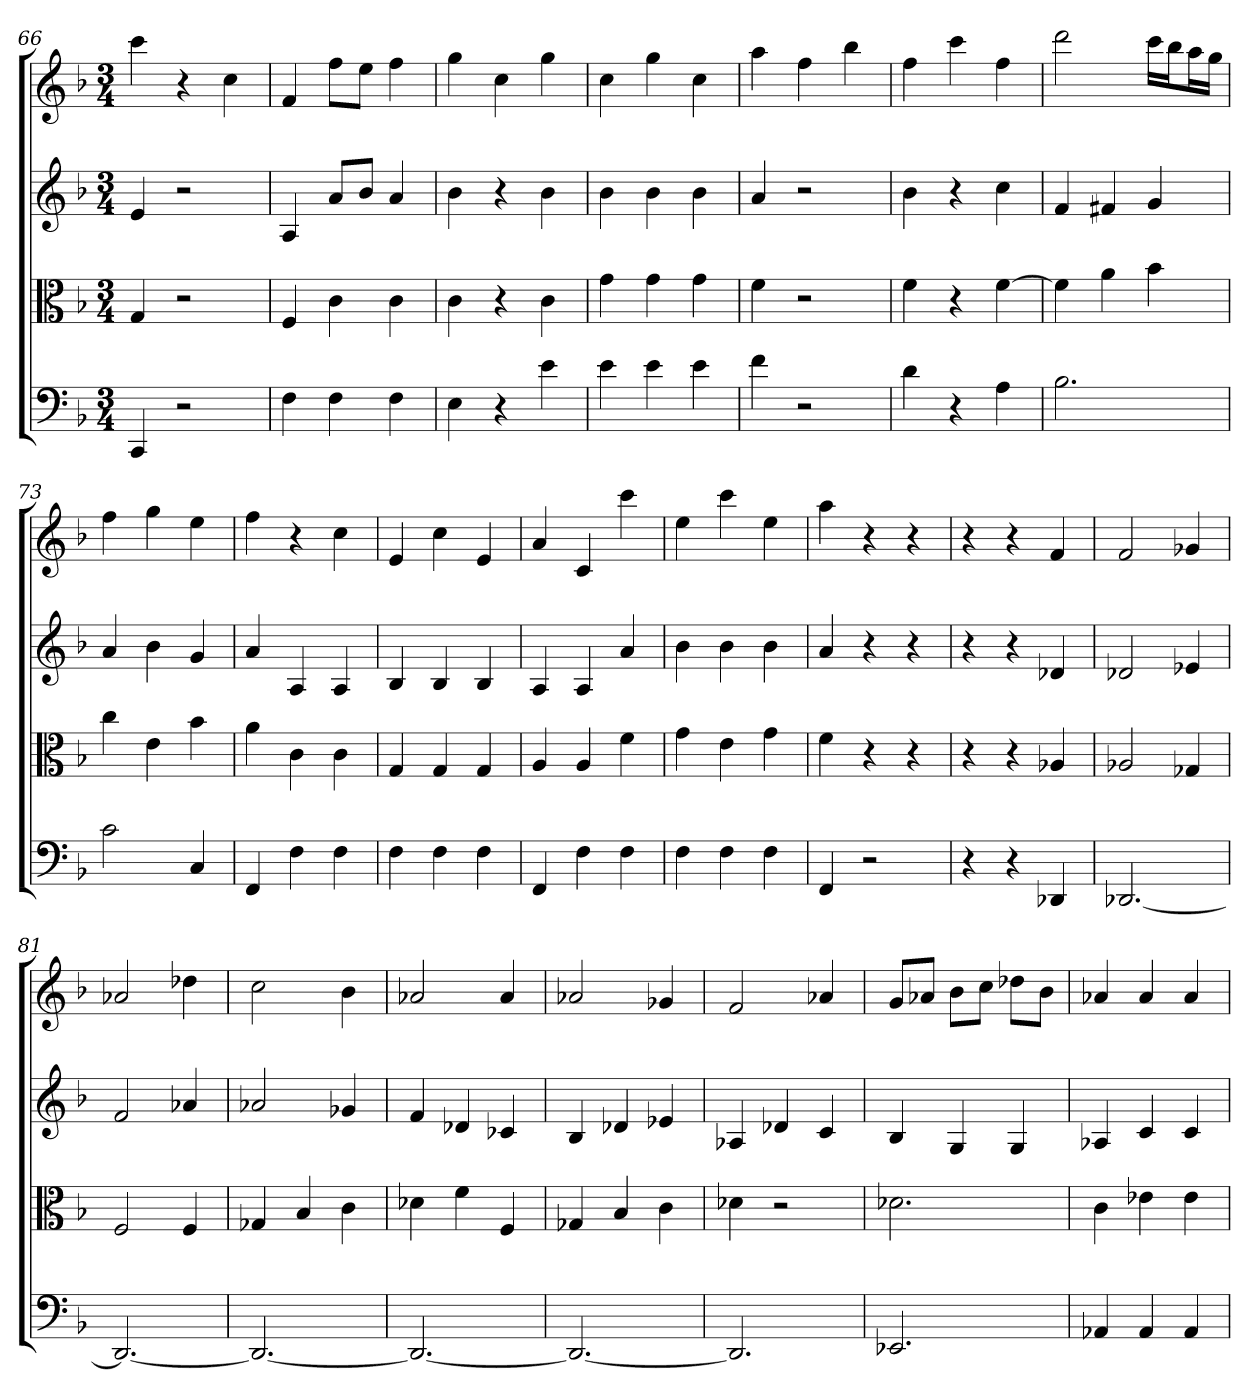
**kern	**kern	**kern	**kern
*part4	*part3	*part2	*part1
*staff4	*staff3	*staff2	*staff1
*clefF4	*clefC3	*	*
*k[b-]	*k[b-]	*k[b-]	*k[b-]
*F:	*F:	*F:	*F:
*M3/4	*M3/4	*M3/4	*M3/4
=66	=66	=66	=66
4CC	4G	4e	4ccc
2r	2r	2r	4r
.	.	.	4cc
=67	=67	=67	=67
4F	4F	4A	4f
4F	4c	8aL	8ffL
.	.	8b-J	8eeJ
4F	4c	4a	4ff
=68	=68	=68	=68
4E	4c	4b-	4gg
4r	4r	4r	4cc
4e	4c	4b-	4gg
=69	=69	=69	=69
4e	4g	4b-	4cc
4e	4g	4b-	4gg
4e	4g	4b-	4cc
=70	=70	=70	=70
4f	4f	4a	4aa
2r	2r	2r	4ff
.	.	.	4bb-
=71	=71	=71	=71
4d	4f	4b-	4ff
4r	4r	4r	4ccc
4A	[4f	4cc	4ff
=72	=72	=72	=72
2.B-	4f]	4f	2ddd
.	4a	4f#X	.
.	4b-	4g	16cccLL
.	.	.	16bb-J
.	.	.	16aaL
.	.	.	16ggJJ
=73	=73	=73	=73
2c	4cc	4a	4ff
.	4e	4b-	4gg
4C	4b-	4g	4ee
=74	=74	=74	=74
4FF	4a	4a	4ff
4F	4c	4A	4r
4F	4c	4A	4cc
=75	=75	=75	=75
4F	4G	4B-	4e
4F	4G	4B-	4cc
4F	4G	4B-	4e
=76	=76	=76	=76
4FF	4A	4A	4a
4F	4A	4A	4c
4F	4f	4a	4ccc
=77	=77	=77	=77
4F	4g	4b-	4ee
4F	4e	4b-	4ccc
4F	4g	4b-	4ee
=78	=78	=78	=78
4FF	4f	4a	4aa
2r	4r	4r	4r
.	4r	4r	4r
=79	=79	=79	=79
4r	4r	4r	4r
4r	4r	4r	4r
4DD-X	4A-X	4d-X	4f
=80	=80	=80	=80
[2.DD-X	2A-X	2d-X	2f
.	4G-X	4e-X	4g-X
=81	=81	=81	=81
2.DD-_	2F	2f	2a-X
.	4F	4a-X	4dd-X
=82	=82	=82	=82
2.DD-_	4G-X	2a-X	2cc
.	4B-	.	.
.	4c	4g-X	4b-
=83	=83	=83	=83
2.DD-_	4d-X	4f	2a-X
.	4f	4d-X	.
.	4F	4c-X	4a-
=84	=84	=84	=84
2.DD-_	4G-X	4B-	2a-X
.	4B-	4d-X	.
.	4c	4e-X	4g-X
=85	=85	=85	=85
2.DD-]	4d-X	4A-X	2f
.	2r	4d-X	.
.	.	4c	4a-X
=86	=86	=86	=86
2.EE-X	2.d-X	4B-	8gL
.	.	.	8a-XJ
.	.	4G	8b-L
.	.	.	8ccJ
.	.	4G	8dd-XL
.	.	.	8b-J
=87	=87	=87	=87
4AA-X	4c	4A-X	4a-X
4AA-	4e-X	4c	4a-
4AA-	4e-	4c	4a-
=	=	=	=
*-	*-	*-	*-
